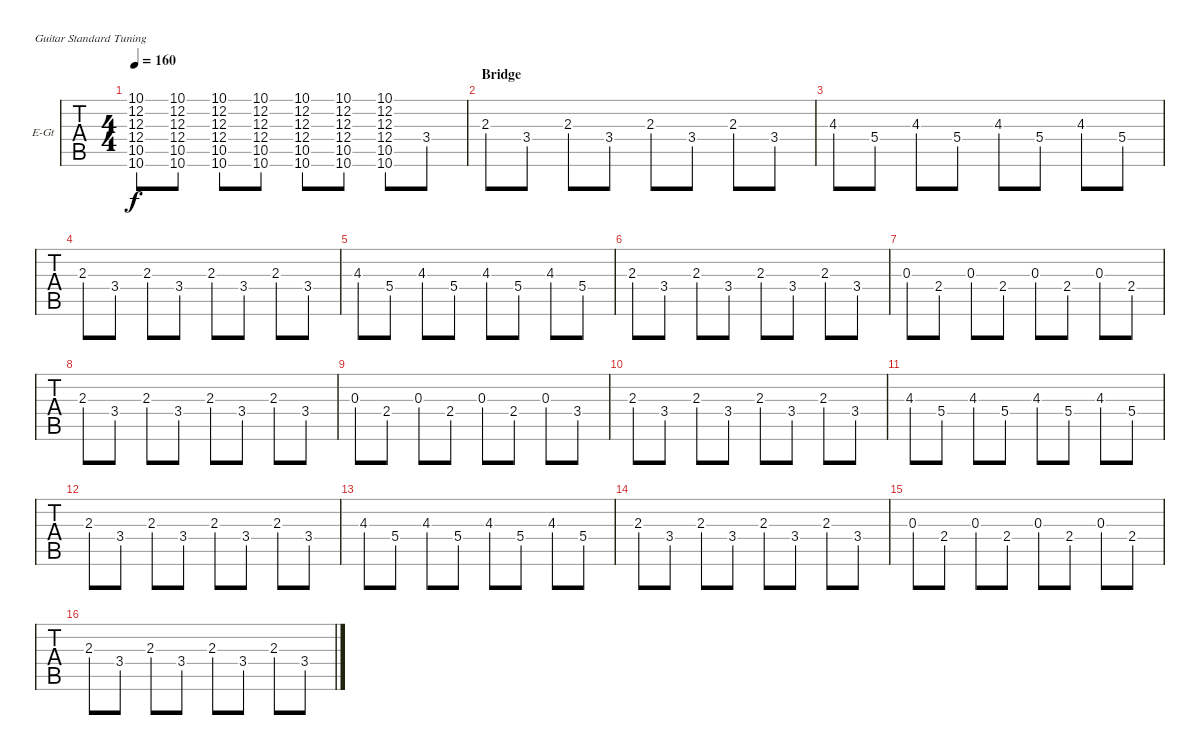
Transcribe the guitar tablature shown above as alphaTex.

\bracketExtendMode groupsimilarinstruments
\firstSystemTrackNameOrientation horizontal
\otherSystemsTrackNameOrientation horizontal
\track ("Nick" "E-Gt") {instrument overdrivenguitar}
\staff {tabs}
\tuning (E4 B3 G3 D3 A2 E2)
\ts (4 4)
\tempo 160
\clef g2
\ks c
(10.1 12.2 12.3 12.4 10.5 10.6).8{dy f} (10.1 12.2 12.3 12.4 10.5 10.6).8 (10.1 12.2 12.3 12.4 10.5 10.6).8 (10.1 12.2 12.3 12.4 10.5 10.6).8 (10.1 12.2 12.3 12.4 10.5 10.6).8 (10.1 12.2 12.3 12.4 10.5 10.6).8 (10.1 12.2 12.3 12.4 10.5 10.6).8 3.4.8 |
\section ("" "Bridge")
2.3.8 3.4.8 2.3.8 3.4.8 2.3.8 3.4.8 2.3.8 3.4.8 |
4.3.8 5.4.8 4.3.8 5.4.8 4.3.8 5.4.8 4.3.8 5.4.8 |
2.3.8 3.4.8 2.3.8 3.4.8 2.3.8 3.4.8 2.3.8 3.4.8 |
4.3.8 5.4.8 4.3.8 5.4.8 4.3.8 5.4.8 4.3.8 5.4.8 |
2.3.8 3.4.8 2.3.8 3.4.8 2.3.8 3.4.8 2.3.8 3.4.8 |
0.3.8 2.4.8 0.3.8 2.4.8 0.3.8 2.4.8 0.3.8 2.4.8 |
2.3.8 3.4.8 2.3.8 3.4.8 2.3.8 3.4.8 2.3.8 3.4.8 |
0.3.8 2.4.8 0.3.8 2.4.8 0.3.8 2.4.8 0.3.8 3.4.8 |
2.3.8 3.4.8 2.3.8 3.4.8 2.3.8 3.4.8 2.3.8 3.4.8 |
4.3.8 5.4.8 4.3.8 5.4.8 4.3.8 5.4.8 4.3.8 5.4.8 |
2.3.8 3.4.8 2.3.8 3.4.8 2.3.8 3.4.8 2.3.8 3.4.8 |
4.3.8 5.4.8 4.3.8 5.4.8 4.3.8 5.4.8 4.3.8 5.4.8 |
2.3.8 3.4.8 2.3.8 3.4.8 2.3.8 3.4.8 2.3.8 3.4.8 |
0.3.8 2.4.8 0.3.8 2.4.8 0.3.8 2.4.8 0.3.8 2.4.8 |
2.3.8 3.4.8 2.3.8 3.4.8 2.3.8 3.4.8 2.3.8 3.4.8
